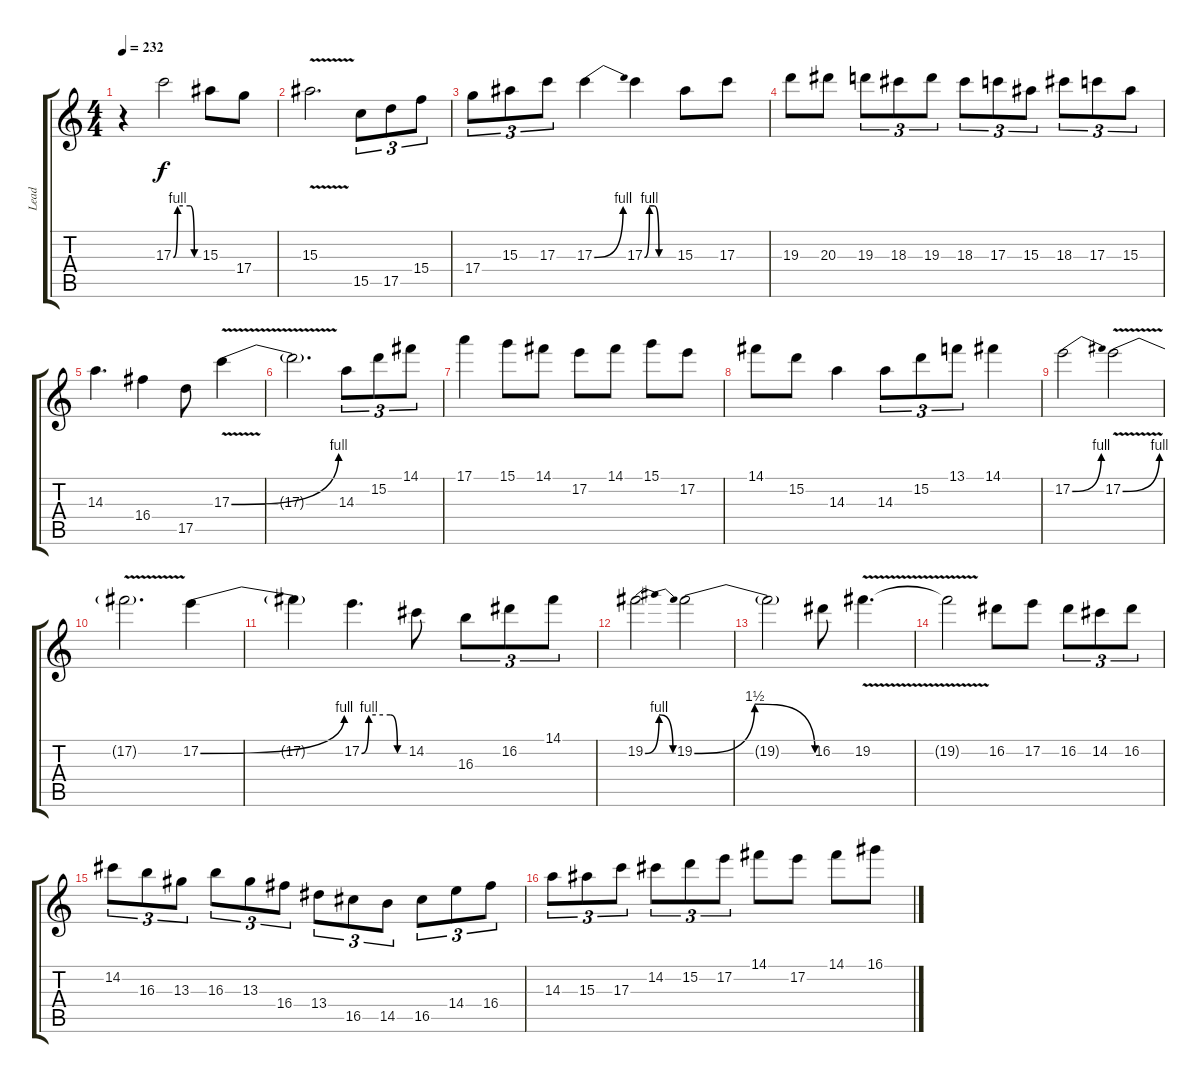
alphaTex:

\track ("Lead" "Lead") {instrument overdrivenguitar}
\staff {score tabs}
\tuning (E4 B3 G3 D3 A2 E2) {hide}
\ts (4 4)
\tempo 232
\clef g2
\ks c
r.4{dy f} 17.3{be (custom 0 0 10 4 40 4 50 0 60 0)}.2 15.3.8 17.4.8 |
15.3{v}.2{d} 15.5.8{tu (3 2)} 17.5.8{tu (3 2)} 15.4.8{tu (3 2)} |
17.4.8{tu (3 2)} 15.3.8{tu (3 2)} 17.3.8{tu (3 2)} 17.3{be (bend 0 0 60 4)}.4 17.3{be (custom 0 0 10 4 20 4 30 0 60 0)}.4 15.3.8 17.3.8 |
19.3.8 20.3.8 19.3.8{tu (3 2)} 18.3.8{tu (3 2)} 19.3.8{tu (3 2)} 18.3.8{tu (3 2)} 17.3.8{tu (3 2)} 15.3.8{tu (3 2)} 18.3.8{tu (3 2)} 17.3.8{tu (3 2)} 15.3.8{tu (3 2)} |
14.3.4{d} 16.4.4 17.5.8 17.3{be (bend 0 0 60 4) v}.4 |
17.3{t}.2{d} 14.3.8{tu (3 2)} 15.2.8{tu (3 2)} 14.1.8{tu (3 2)} |
17.1.4 15.1.8 14.1.8 17.2.8 14.1.8 15.1.8 17.2.8 |
14.1.8 15.2.8 14.3.4 14.3.8{tu (3 2)} 15.2.8{tu (3 2)} 13.1.8{tu (3 2)} 14.1.4 |
17.2{be (bend 0 0 60 4)}.2 17.2{be (bend 0 0 60 4) v}.2 |
17.2{t}.2{d} 17.2{be (bend 0 0 60 4)}.4 |
17.2{t}.4 17.2{be (custom 0 0 10 4 40 4 50 0 60 0)}.4{d} 14.2.8 16.3.8{tu (3 2)} 16.2.8{tu (3 2)} 14.1.8{tu (3 2)} |
19.2{be (bendrelease 0 0 10 4 55 4 60 0)}.2 19.2{be (bendrelease 0 0 10 6 50 6 60 0)}.2 |
19.2{t}.2 16.2.8 19.2{v}.4{d} |
19.2{t}.2 16.2.8 17.2.8 16.2.8{tu (3 2)} 14.2.8{tu (3 2)} 16.2.8{tu (3 2)} |
14.2.8{tu (3 2)} 16.3.8{tu (3 2)} 13.3.8{tu (3 2)} 16.3.8{tu (3 2)} 13.3.8{tu (3 2)} 16.4.8{tu (3 2)} 13.4.8{tu (3 2)} 16.5.8{tu (3 2)} 14.5.8{tu (3 2)} 16.5.8{tu (3 2)} 14.4.8{tu (3 2)} 16.4.8{tu (3 2)} |
14.3.8{tu (3 2)} 15.3.8{tu (3 2)} 17.3.8{tu (3 2)} 14.2.8{tu (3 2)} 15.2.8{tu (3 2)} 17.2.8{tu (3 2)} 14.1.8 17.2.8 14.1.8 16.1.8
